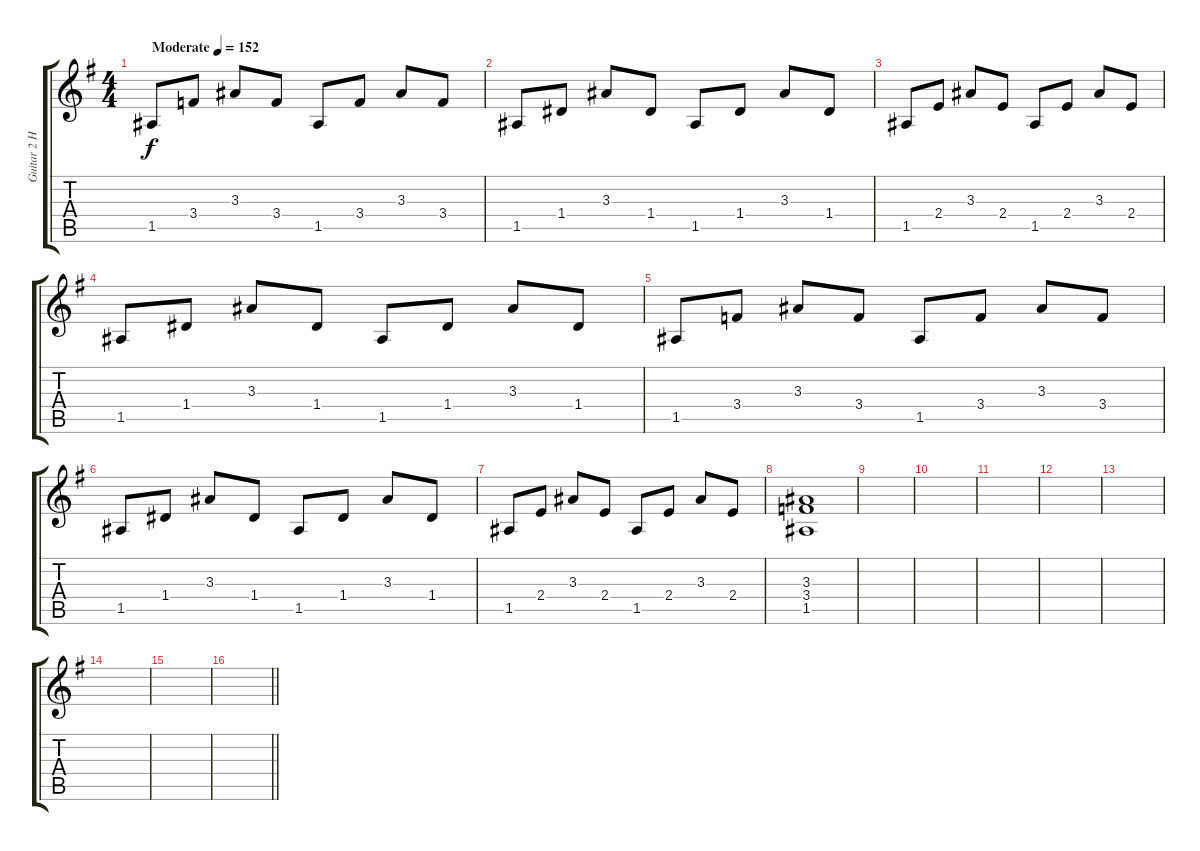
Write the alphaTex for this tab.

\track ("Guitar 2 Harmony" "Guitar 2 H") {instrument overdrivenguitar}
\staff {score tabs}
\tuning (E4 B3 G3 D3 A2 E2) {hide}
\ts (4 4)
\tempo (152 "Moderate")
\clef g2
\ks eminor
1.5.8{dy f instrument acousticguitarsteel} 3.4.8 3.3.8 3.4.8 1.5.8 3.4.8 3.3.8 3.4.8 |
1.5.8 1.4.8 3.3.8 1.4.8 1.5.8 1.4.8 3.3.8 1.4.8 |
1.5.8 2.4.8 3.3.8 2.4.8 1.5.8 2.4.8 3.3.8 2.4.8 |
1.5.8 1.4.8 3.3.8 1.4.8 1.5.8 1.4.8 3.3.8 1.4.8 |
1.5.8 3.4.8 3.3.8 3.4.8 1.5.8 3.4.8 3.3.8 3.4.8 |
1.5.8 1.4.8 3.3.8 1.4.8 1.5.8 1.4.8 3.3.8 1.4.8 |
1.5.8 2.4.8 3.3.8 2.4.8 1.5.8 2.4.8 3.3.8 2.4.8 |
(3.3 3.4 1.5).1{volume 11} |
|
|
|
|
|
|
|
\barLineRight lightlight
